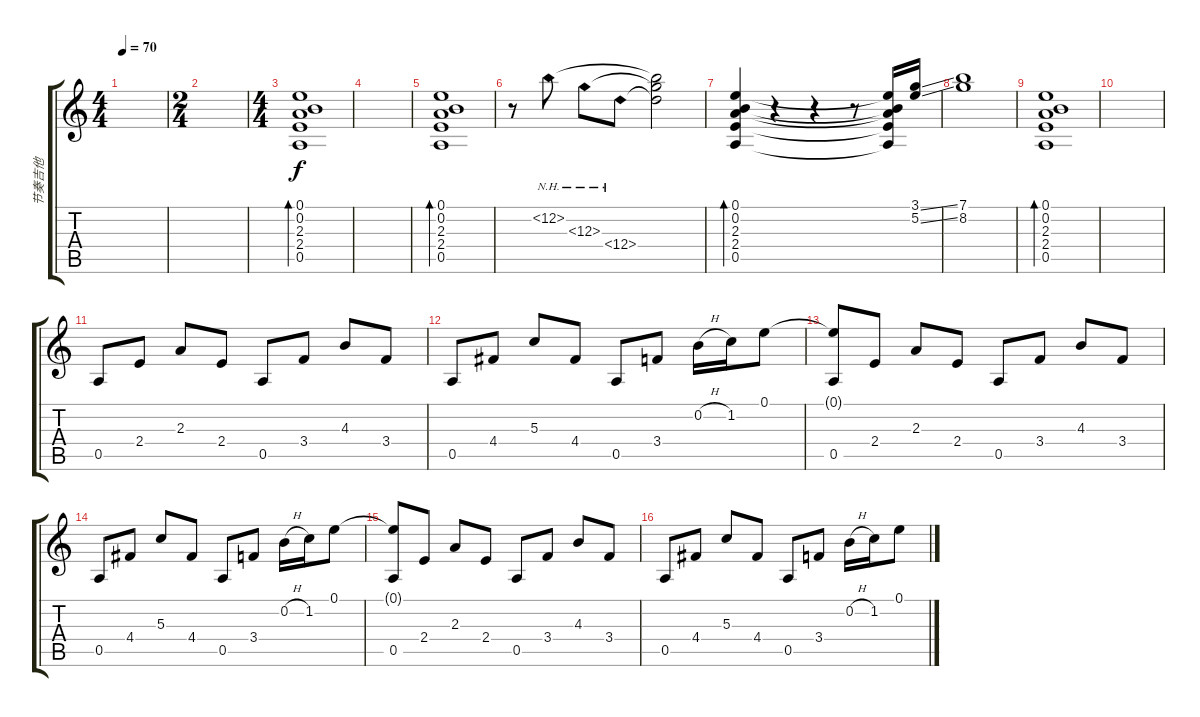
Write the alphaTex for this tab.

\track ("节奏吉他" "节奏吉他") {instrument electricguitarclean}
\staff {score tabs}
\tuning (E4 B3 G3 D3 A2 E2) {hide}
\ts (4 4)
\tempo 70
\clef g2
\ks c
|
\ts (2 4)
|
\ts (4 4)
(0.1 0.2 2.3 2.4 0.5).1{bd 240} |
|
(0.1 0.2 2.3 2.4 0.5).1{bd 240} |
r.8 12.2{nh}.8 12.3{nh}.8 12.4{nh}.8 (12.2{t} 12.3{t} 12.4{t}).2 |
(0.1 0.2 2.3 2.4 0.5).4{bd 240} r.4 r.4 r.8 (0.1{t} 0.2{t} 2.3{t} 2.4{t} 0.5{t}).16 (3.1{ss} 5.2{ss}).16 |
(7.1 8.2).1 |
(0.1 0.2 2.3 2.4 0.5).1{bd 240} |
|
0.5.8 2.4.8 2.3.8 2.4.8 0.5.8 3.4.8 4.3.8 3.4.8 |
0.5.8 4.4.8 5.3.8 4.4.8 0.5.8 3.4.8 0.2{h}.16 1.2.16 0.1.8 |
(0.1{t} 0.5).8 2.4.8 2.3.8 2.4.8 0.5.8 3.4.8 4.3.8 3.4.8 |
0.5.8 4.4.8 5.3.8 4.4.8 0.5.8 3.4.8 0.2{h}.16 1.2.16 0.1.8 |
(0.1{t} 0.5).8 2.4.8 2.3.8 2.4.8 0.5.8 3.4.8 4.3.8 3.4.8 |
0.5.8 4.4.8 5.3.8 4.4.8 0.5.8 3.4.8 0.2{h}.16 1.2.16 0.1.8
